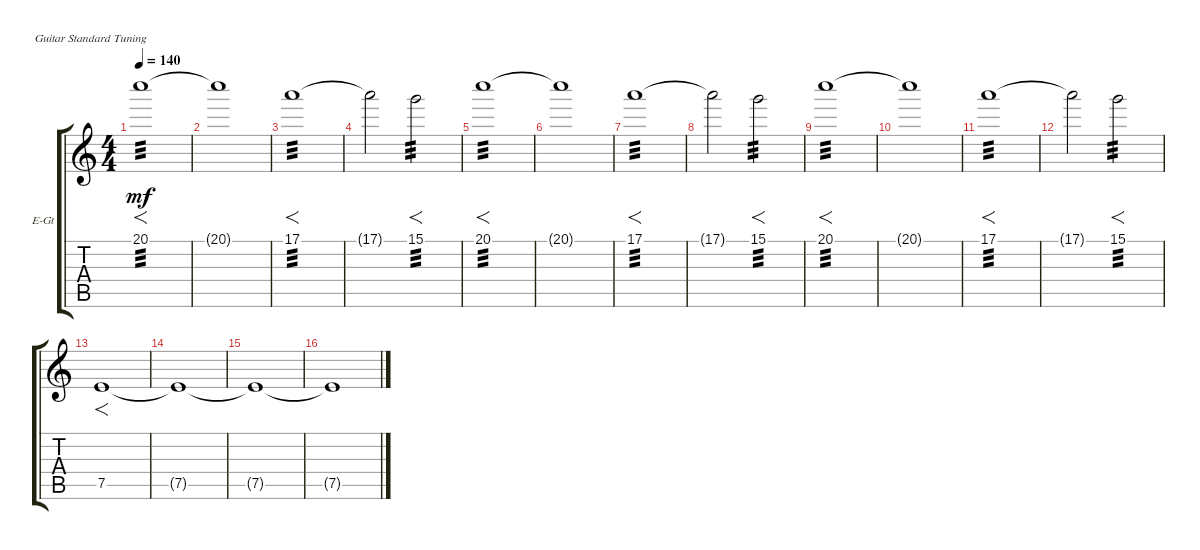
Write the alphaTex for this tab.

\defaultSystemsLayout 4
\bracketExtendMode groupsimilarinstruments
\firstSystemTrackNameOrientation horizontal
\otherSystemsTrackNameOrientation horizontal
\track ("Electric Guitar (Strings)" "E-Gt") {instrument overdrivenguitar}
\staff {score tabs}
\tuning (E4 B3 G3 D3 A2 E2)
\ts (4 4)
\tempo 140
\clef g2
\scale
0.333333
\ks c
20.1.1{f tp 3 dy mf} |
\scale
0.333333 20.1{t}.1 |
\scale
0.333333 17.1.1{f tp 3} |
\scale
0.333333 17.1{t}.2 15.1.2{f tp 3} |
\scale
0.333333 20.1.1{f tp 3} |
\scale
0.333333 20.1{t}.1 |
\scale
0.333333 17.1.1{f tp 3} |
\scale
0.333333 17.1{t}.2 15.1.2{f tp 3} |
\scale
0.333333 20.1.1{f tp 3} |
\scale
0.333333 20.1{t}.1 |
\scale
0.333333 17.1.1{f tp 3} |
\scale
0.333333 17.1{t}.2 15.1.2{f tp 3} |
\scale
0.333333 7.5.1{f} |
\scale
0.333333 7.5{t}.1 |
\scale
0.333333 7.5{t}.1 |
\scale
0.333333 7.5{t}.1
